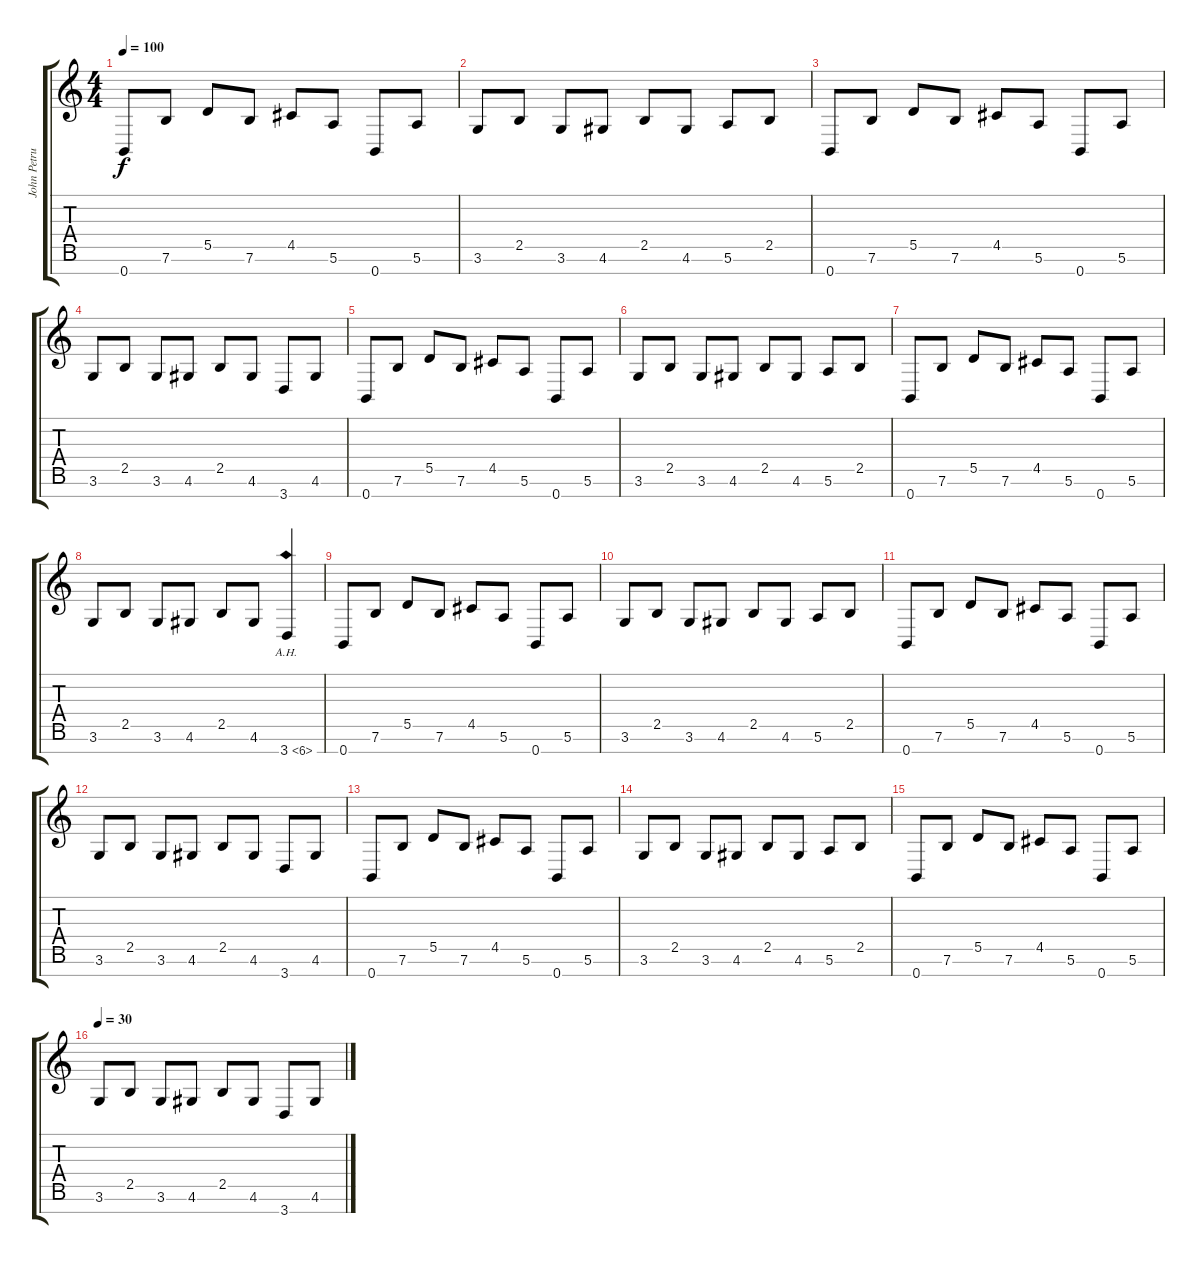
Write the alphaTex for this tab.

\track ("John Petrucci" "John Petru") {instrument distortionguitar}
\staff {score tabs}
\tuning (E4 B3 G3 D3 A2 E2 B1) {hide}
\ts (4 4)
\tempo 100
\clef g2
\ks c
0.7.8{dy f} 7.6.8 5.5.8 7.6.8 4.5.8 5.6.8 0.7.8 5.6.8 |
3.6.8 2.5.8 3.6.8 4.6.8 2.5.8 4.6.8 5.6.8 2.5.8 |
0.7.8 7.6.8 5.5.8 7.6.8 4.5.8 5.6.8 0.7.8 5.6.8 |
3.6.8 2.5.8 3.6.8 4.6.8 2.5.8 4.6.8 3.7.8 4.6.8 |
0.7.8 7.6.8 5.5.8 7.6.8 4.5.8 5.6.8 0.7.8 5.6.8 |
3.6.8 2.5.8 3.6.8 4.6.8 2.5.8 4.6.8 5.6.8 2.5.8 |
0.7.8 7.6.8 5.5.8 7.6.8 4.5.8 5.6.8 0.7.8 5.6.8 |
3.6.8 2.5.8 3.6.8 4.6.8 2.5.8 4.6.8 3.7{ah 3}.4 |
0.7.8 7.6.8 5.5.8 7.6.8 4.5.8 5.6.8 0.7.8 5.6.8 |
3.6.8 2.5.8 3.6.8 4.6.8 2.5.8 4.6.8 5.6.8 2.5.8 |
0.7.8 7.6.8 5.5.8 7.6.8 4.5.8 5.6.8 0.7.8 5.6.8 |
3.6.8 2.5.8 3.6.8 4.6.8 2.5.8 4.6.8 3.7.8 4.6.8 |
0.7.8 7.6.8 5.5.8 7.6.8 4.5.8 5.6.8 0.7.8 5.6.8 |
3.6.8 2.5.8 3.6.8 4.6.8 2.5.8 4.6.8 5.6.8 2.5.8 |
0.7.8 7.6.8 5.5.8 7.6.8 4.5.8 5.6.8 0.7.8 5.6.8 |
\tempo 30
3.6.8 2.5.8 3.6.8 4.6.8 2.5.8 4.6.8 3.7.8 4.6.8
